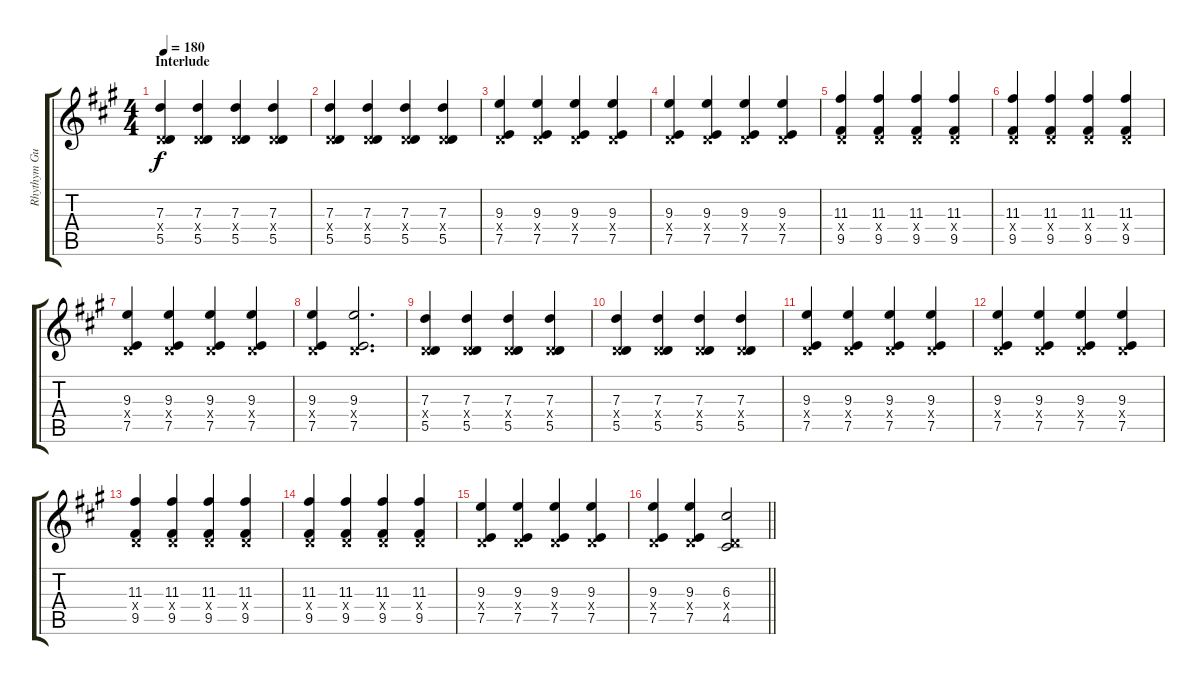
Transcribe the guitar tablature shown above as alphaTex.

\track ("Rhythym Guitar (Adam Gontier)" "Rhythym Gu") {instrument acousticguitarsteel}
\staff {score tabs}
\tuning (E4 B3 G3 D3 A2 D2) {hide}
\ts (4 4)
\section ("" "Interlude")
\tempo 180
\clef g2
\ks f#minor
(7.3 0.4{x} 5.5).4{dy f volume 8 balance 16} (7.3 0.4{x} 5.5).4 (7.3 0.4{x} 5.5).4 (7.3 0.4{x} 5.5).4 |
(7.3 0.4{x} 5.5).4 (7.3 0.4{x} 5.5).4 (7.3 0.4{x} 5.5).4 (7.3 0.4{x} 5.5).4 |
(9.3 0.4{x} 7.5).4 (9.3 0.4{x} 7.5).4 (9.3 0.4{x} 7.5).4 (9.3 0.4{x} 7.5).4 |
(9.3 0.4{x} 7.5).4 (9.3 0.4{x} 7.5).4 (9.3 0.4{x} 7.5).4 (9.3 0.4{x} 7.5).4 |
(11.3 0.4{x} 9.5).4 (11.3 0.4{x} 9.5).4 (11.3 0.4{x} 9.5).4 (11.3 0.4{x} 9.5).4 |
(11.3 0.4{x} 9.5).4 (11.3 0.4{x} 9.5).4 (11.3 0.4{x} 9.5).4 (11.3 0.4{x} 9.5).4 |
(9.3 0.4{x} 7.5).4 (9.3 0.4{x} 7.5).4 (9.3 0.4{x} 7.5).4 (9.3 0.4{x} 7.5).4 |
(9.3 0.4{x} 7.5).4 (9.3 0.4{x} 7.5).2{d} |
(7.3 0.4{x} 5.5).4 (7.3 0.4{x} 5.5).4 (7.3 0.4{x} 5.5).4 (7.3 0.4{x} 5.5).4 |
(7.3 0.4{x} 5.5).4 (7.3 0.4{x} 5.5).4 (7.3 0.4{x} 5.5).4 (7.3 0.4{x} 5.5).4 |
(9.3 0.4{x} 7.5).4 (9.3 0.4{x} 7.5).4 (9.3 0.4{x} 7.5).4 (9.3 0.4{x} 7.5).4 |
(9.3 0.4{x} 7.5).4 (9.3 0.4{x} 7.5).4 (9.3 0.4{x} 7.5).4 (9.3 0.4{x} 7.5).4 |
(11.3 0.4{x} 9.5).4 (11.3 0.4{x} 9.5).4 (11.3 0.4{x} 9.5).4 (11.3 0.4{x} 9.5).4 |
(11.3 0.4{x} 9.5).4 (11.3 0.4{x} 9.5).4 (11.3 0.4{x} 9.5).4 (11.3 0.4{x} 9.5).4 |
(9.3 0.4{x} 7.5).4 (9.3 0.4{x} 7.5).4 (9.3 0.4{x} 7.5).4 (9.3 0.4{x} 7.5).4 |
\barLineRight lightlight
(9.3 0.4{x} 7.5).4 (9.3 0.4{x} 7.5).4 (6.3 0.4{x} 4.5).2
